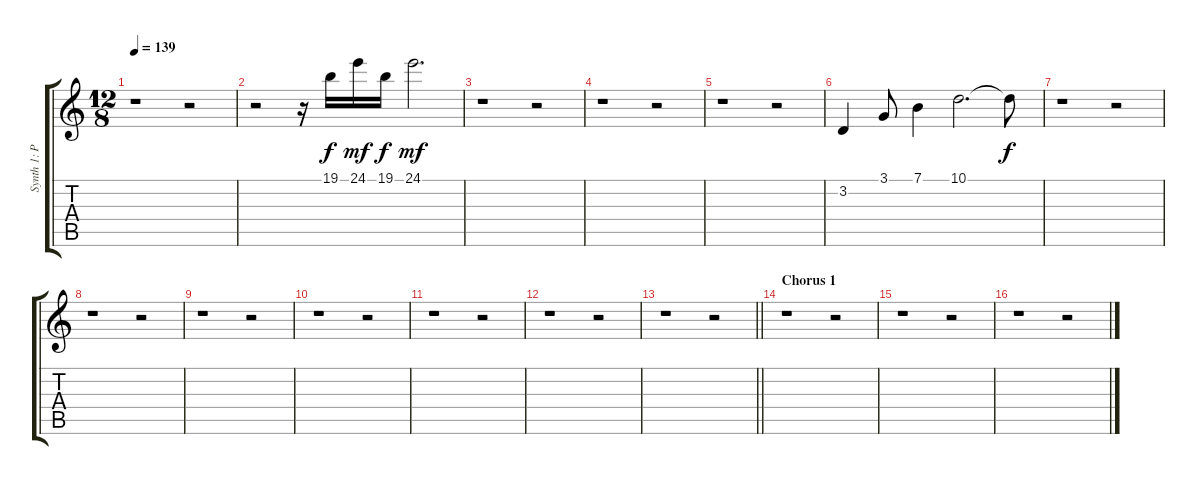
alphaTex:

\track ("Synth 1: Patrick Moraz" "Synth 1: P") {instrument fx5brightness}
\staff {score tabs}
\tuning (E4 B3 G3 D3 A2 E2) {hide}
\ts (12 8)
\tempo 139
\clef g2
\ks c
r.1{dy f} r.2 |
r.2 r.16 19.1.16 24.1.16{dy mf} 19.1.16{dy f} 24.1.2{d dy mf} |
r.1 r.2 |
r.1 r.2 |
r.1 r.2 |
3.2.4 3.1.8 7.1.4 10.1.2{d} 10.1{t}.8{dy f} |
r.1 r.2 |
r.1 r.2 |
r.1 r.2 |
r.1 r.2 |
r.1 r.2 |
r.1 r.2 |
\barLineRight lightlight
r.1 r.2 |
\section ("" "Chorus 1")
r.1 r.2 |
r.1 r.2 |
r.1 r.2
